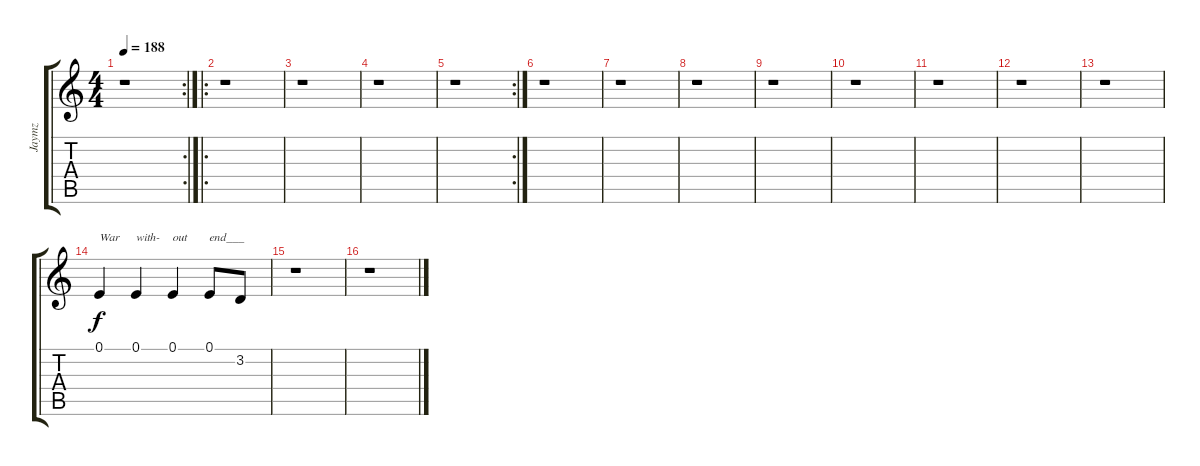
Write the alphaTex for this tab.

\track ("Jaymz" "Jaymz") {instrument brasssection}
\staff {score tabs}
\tuning (E4 B3 G3 D3 A2 E2) {hide}
\rc 2
\ts (4 4)
\tempo 188
\clef g2
\ks c
r.1{dy f} |
\ro
r.1 |
r.1 |
r.1 |
\rc 2
r.1 |
r.1 |
r.1 |
r.1 |
r.1 |
r.1 |
r.1 |
r.1 |
r.1 |
0.1.4{txt "War"} 0.1.4{txt "with-"} 0.1.4{txt "out"} 0.1.8{txt "end___"} 3.2.8 |
r.1 |
r.1
